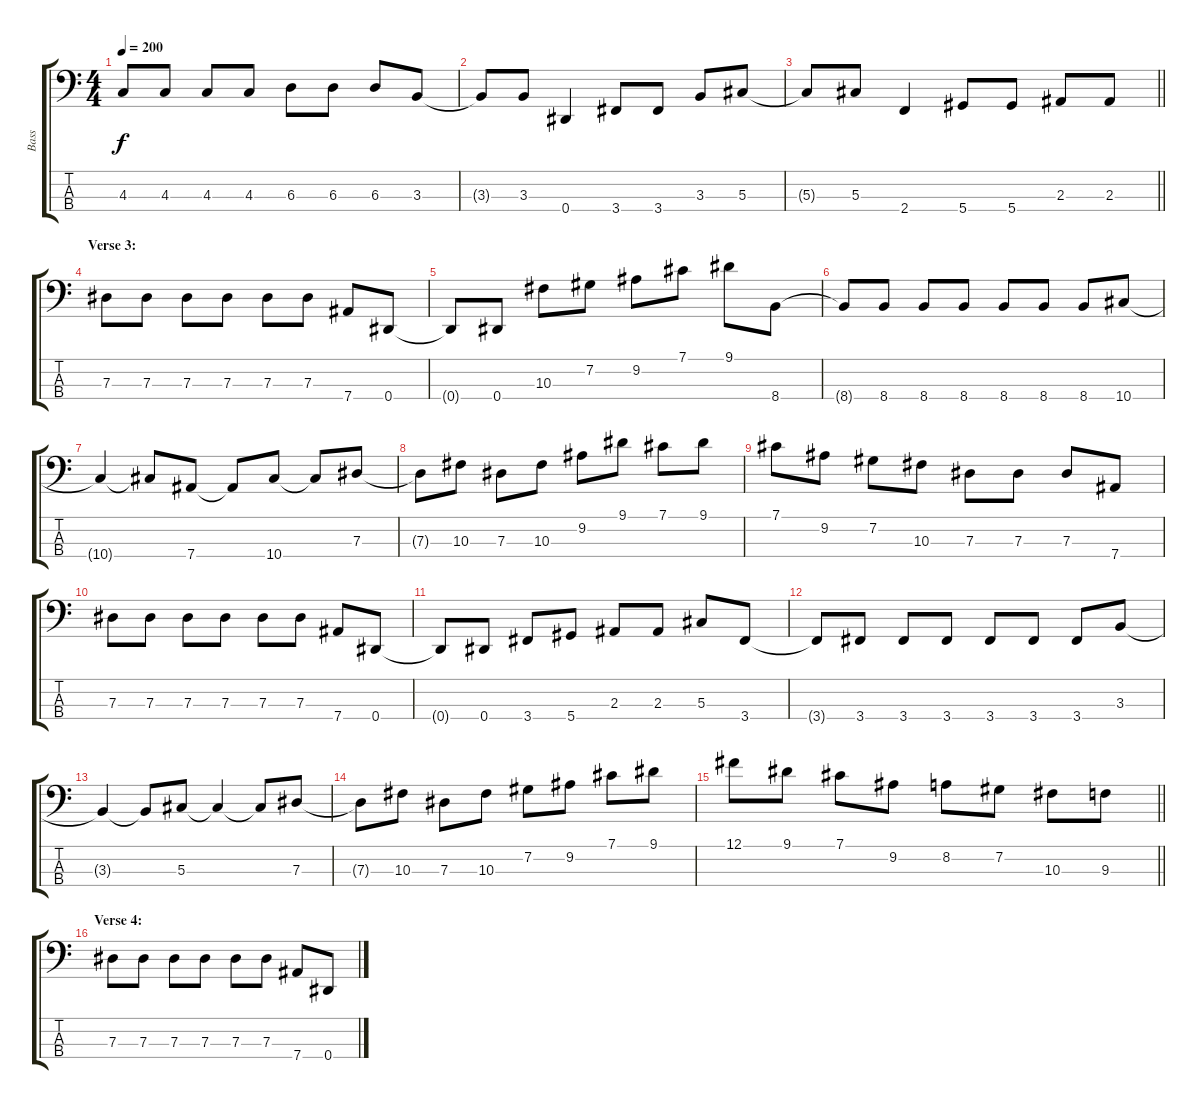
\track ("Bass" "Bass") {instrument electricbassfinger}
\staff {score tabs}
\tuning (Gb2 Db2 Ab1 Eb1) {hide}
\ts (4 4)
\tempo 200
\clef f4
\ks c
4.3.8{dy f} 4.3.8 4.3.8 4.3.8 6.3.8 6.3.8 6.3.8 3.3.8 |
3.3{t}.8 3.3.8 0.4.4 3.4.8 3.4.8 3.3.8 5.3.8 |
\barLineRight lightlight
5.3{t}.8 5.3.8 2.4.4 5.4.8 5.4.8 2.3.8 2.3.8 |
\section ("" "Verse 3:")
7.3.8 7.3.8 7.3.8 7.3.8 7.3.8 7.3.8 7.4.8 0.4.8 |
0.4{t}.8 0.4.8 10.3.8 7.2.8 9.2.8 7.1.8 9.1.8 8.4.8 |
8.4{t}.8 8.4.8 8.4.8 8.4.8 8.4.8 8.4.8 8.4.8 10.4.8 |
10.4{t}.4 10.4{t}.8 7.4.8 7.4{t}.8 10.4.8 10.4{t}.8 7.3.8 |
7.3{t}.8 10.3.8 7.3.8 10.3.8 9.2.8 9.1.8 7.1.8 9.1.8 |
7.1.8 9.2.8 7.2.8 10.3.8 7.3.8 7.3.8 7.3.8 7.4.8 |
7.3.8 7.3.8 7.3.8 7.3.8 7.3.8 7.3.8 7.4.8 0.4.8 |
0.4{t}.8 0.4.8 3.4.8 5.4.8 2.3.8 2.3.8 5.3.8 3.4.8 |
3.4{t}.8 3.4.8 3.4.8 3.4.8 3.4.8 3.4.8 3.4.8 3.3.8 |
3.3{t}.4 3.3{t}.8 5.3.8 5.3{t}.4 5.3{t}.8 7.3.8 |
7.3{t}.8 10.3.8 7.3.8 10.3.8 7.2.8 9.2.8 7.1.8 9.1.8 |
\barLineRight lightlight
12.1.8 9.1.8 7.1.8 9.2.8 8.2.8 7.2.8 10.3.8 9.3.8 |
\section ("" "Verse 4:")
7.3.8 7.3.8 7.3.8 7.3.8 7.3.8 7.3.8 7.4.8 0.4.8
